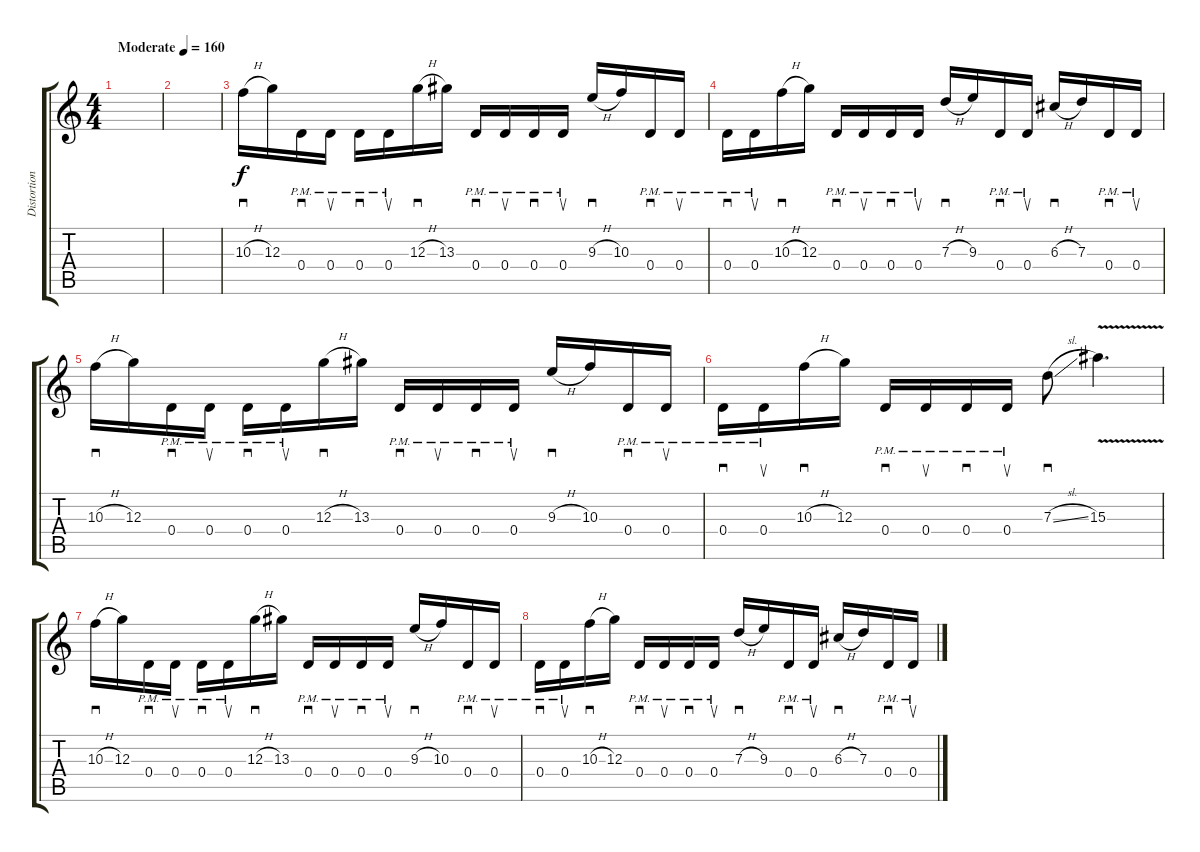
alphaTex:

\track ("Distortion Guitar" "Distortion") {instrument overdrivenguitar}
\staff {score tabs}
\tuning (E4 B3 G3 D3 A2 E2) {hide}
\ts (4 4)
\tempo (160 "Moderate")
\clef g2
\ks c
|
|
10.3{h}.16{sd} 12.3.16 0.4{pm}.16{sd} 0.4{pm}.16{su} 0.4{pm}.16{sd} 0.4{pm}.16{su} 12.3{h}.16{sd} 13.3.16 0.4{pm}.16{sd} 0.4{pm}.16{su} 0.4{pm}.16{sd} 0.4{pm}.16{su} 9.3{h}.16{sd} 10.3.16 0.4{pm}.16{sd} 0.4{pm}.16{su} |
0.4{pm}.16{sd} 0.4{pm}.16{su} 10.3{h}.16{sd} 12.3.16 0.4{pm}.16{sd} 0.4{pm}.16{su} 0.4{pm}.16{sd} 0.4{pm}.16{su} 7.3{h}.16{sd} 9.3.16 0.4{pm}.16{sd} 0.4{pm}.16{su} 6.3{h}.16{sd} 7.3.16 0.4{pm}.16{sd} 0.4{pm}.16{su} |
10.3{h}.16{sd} 12.3.16 0.4{pm}.16{sd} 0.4{pm}.16{su} 0.4{pm}.16{sd} 0.4{pm}.16{su} 12.3{h}.16{sd} 13.3.16 0.4{pm}.16{sd} 0.4{pm}.16{su} 0.4{pm}.16{sd} 0.4{pm}.16{su} 9.3{h}.16{sd} 10.3.16 0.4{pm}.16{sd} 0.4{pm}.16{su} |
0.4{pm}.16{sd} 0.4{pm}.16{su} 10.3{h}.16{sd} 12.3.16 0.4{pm}.16{sd} 0.4{pm}.16{su} 0.4{pm}.16{sd} 0.4{pm}.16{su} 7.3{sl}.8{sd} 15.3{v}.4{d} |
10.3{h}.16{sd} 12.3.16 0.4{pm}.16{sd} 0.4{pm}.16{su} 0.4{pm}.16{sd} 0.4{pm}.16{su} 12.3{h}.16{sd} 13.3.16 0.4{pm}.16{sd} 0.4{pm}.16{su} 0.4{pm}.16{sd} 0.4{pm}.16{su} 9.3{h}.16{sd} 10.3.16 0.4{pm}.16{sd} 0.4{pm}.16{su} |
0.4{pm}.16{sd} 0.4{pm}.16{su} 10.3{h}.16{sd} 12.3.16 0.4{pm}.16{sd} 0.4{pm}.16{su} 0.4{pm}.16{sd} 0.4{pm}.16{su} 7.3{h}.16{sd} 9.3.16 0.4{pm}.16{sd} 0.4{pm}.16{su} 6.3{h}.16{sd} 7.3.16 0.4{pm}.16{sd} 0.4{pm}.16{su}
